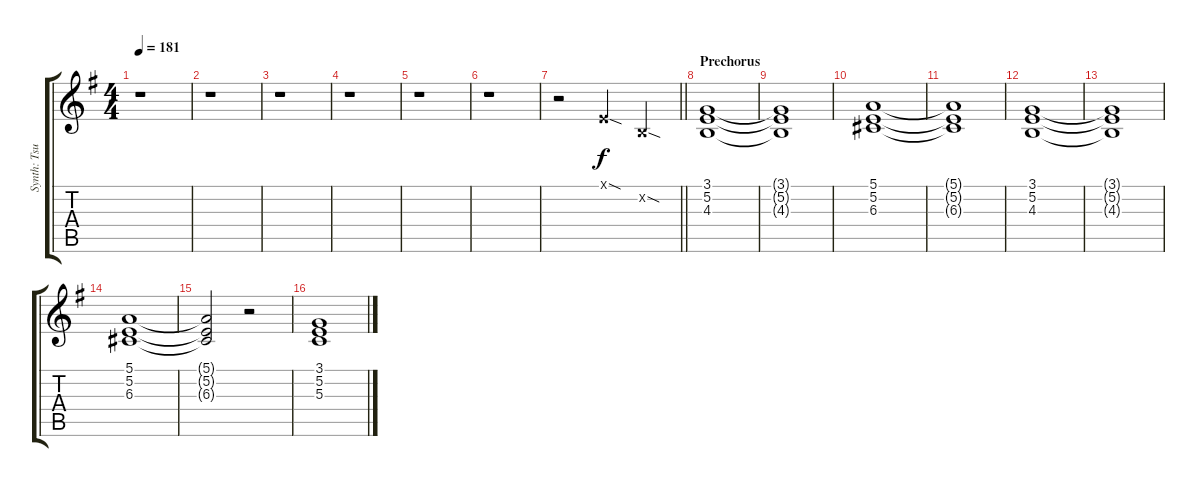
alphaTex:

\track ("Synth: Tsumugi Kotobuki" "Synth: Tsu") {instrument pad8sweep}
\staff {score tabs}
\tuning (E4 B3 G3 D3 A2 E2) {hide}
\ts (4 4)
\tempo 181
\clef g2
\ks g
r.1{dy f} |
r.1 |
r.1 |
r.1 |
r.1 |
r.1 |
\barLineRight lightlight
r.2 0.1{sod x}.4 0.2{sod x}.4 |
\section ("" "Prechorus")
(3.1 5.2 4.3).1 |
(3.1{t} 5.2{t} 4.3{t}).1 |
(5.1 5.2 6.3).1 |
(5.1{t} 5.2{t} 6.3{t}).1 |
(3.1 5.2 4.3).1 |
(3.1{t} 5.2{t} 4.3{t}).1 |
(5.1 5.2 6.3).1 |
(5.1{t} 5.2{t} 6.3{t}).2 r.2 |
(3.1 5.2 5.3).1
